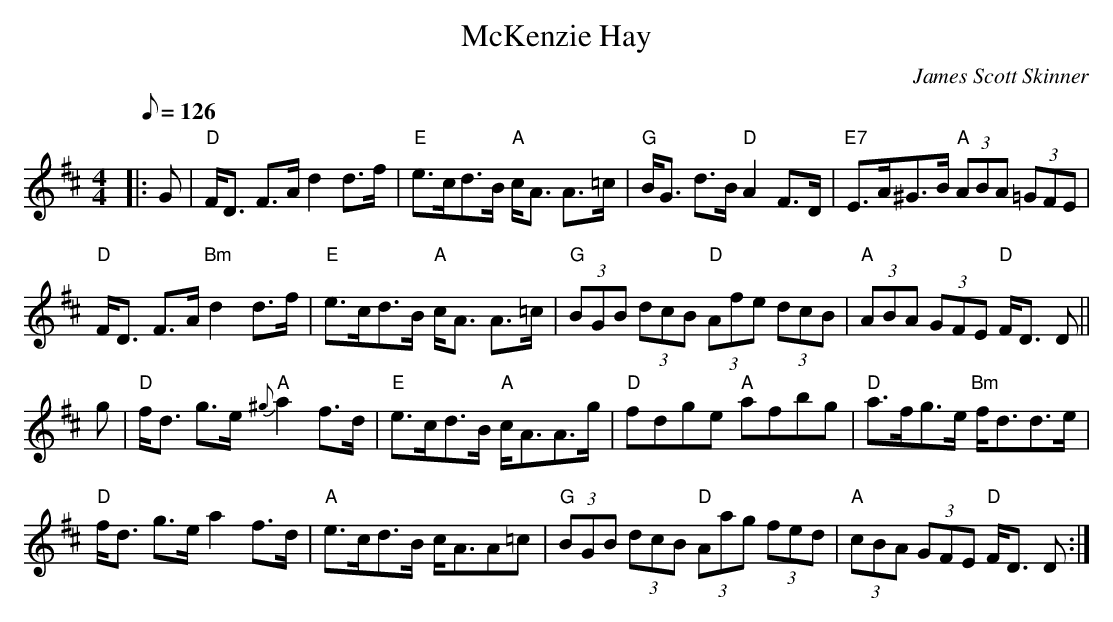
X:1
T:McKenzie Hay
C:James Scott Skinner
M:4/4
L:1/8
Q:126
K:D
|:G |\
"D" F<D F>A d2 d>f | "E" e>cd>B "A" c<A A>=c | "G" B<G d>B      "D" A2 F>D | "E7" E>A^G>B    "A" (3ABA (3=GFE |!
"D" F<D F>A "Bm" d2 d>f | "E" e>cd>B "A" c<A A>=c | "G" (3BGB (3dcB "D"(3Afe (3dcB | "A" (3ABA (3GFE "D" F<D D    ||!
g |\
"D" f<d g>e "A" {^g}a2 f>d | "E" e>cd>B "A" c<AA>g | "D" fdge "A" afbg |"D" a>fg>e "Bm" f<dd>e |!
"D" f<d g>e a2 f>d | "A" e>cd>B c<AA=c | "G" (3BGB (3dcB "D" (3Aag (3fed| "A" (3cBA (3GFE "D" F<D D :|]
